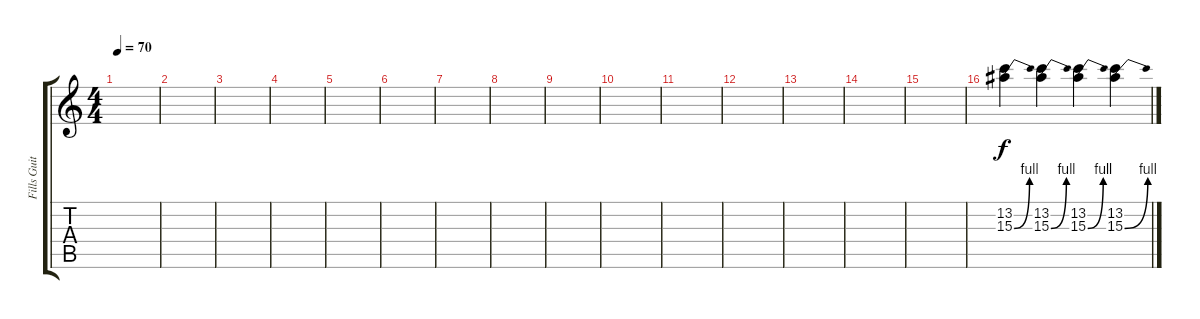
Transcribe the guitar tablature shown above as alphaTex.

\track ("Fills Guitar (1)" "Fills Guit") {instrument overdrivenguitar}
\staff {score tabs}
\tuning (E4 B3 G3 D3 A2 E2) {hide}
\ts (4 4)
\tempo 70
\clef g2
\ks c
|
|
|
|
|
|
|
|
|
|
|
|
|
|
|
(13.2 15.3{be (bend 0 0 60 4)}).4 (13.2 15.3{be (bend 0 0 60 4)}).4 (13.2 15.3{be (bend 0 0 60 4)}).4 (13.2 15.3{be (bend 0 0 60 4)}).4
